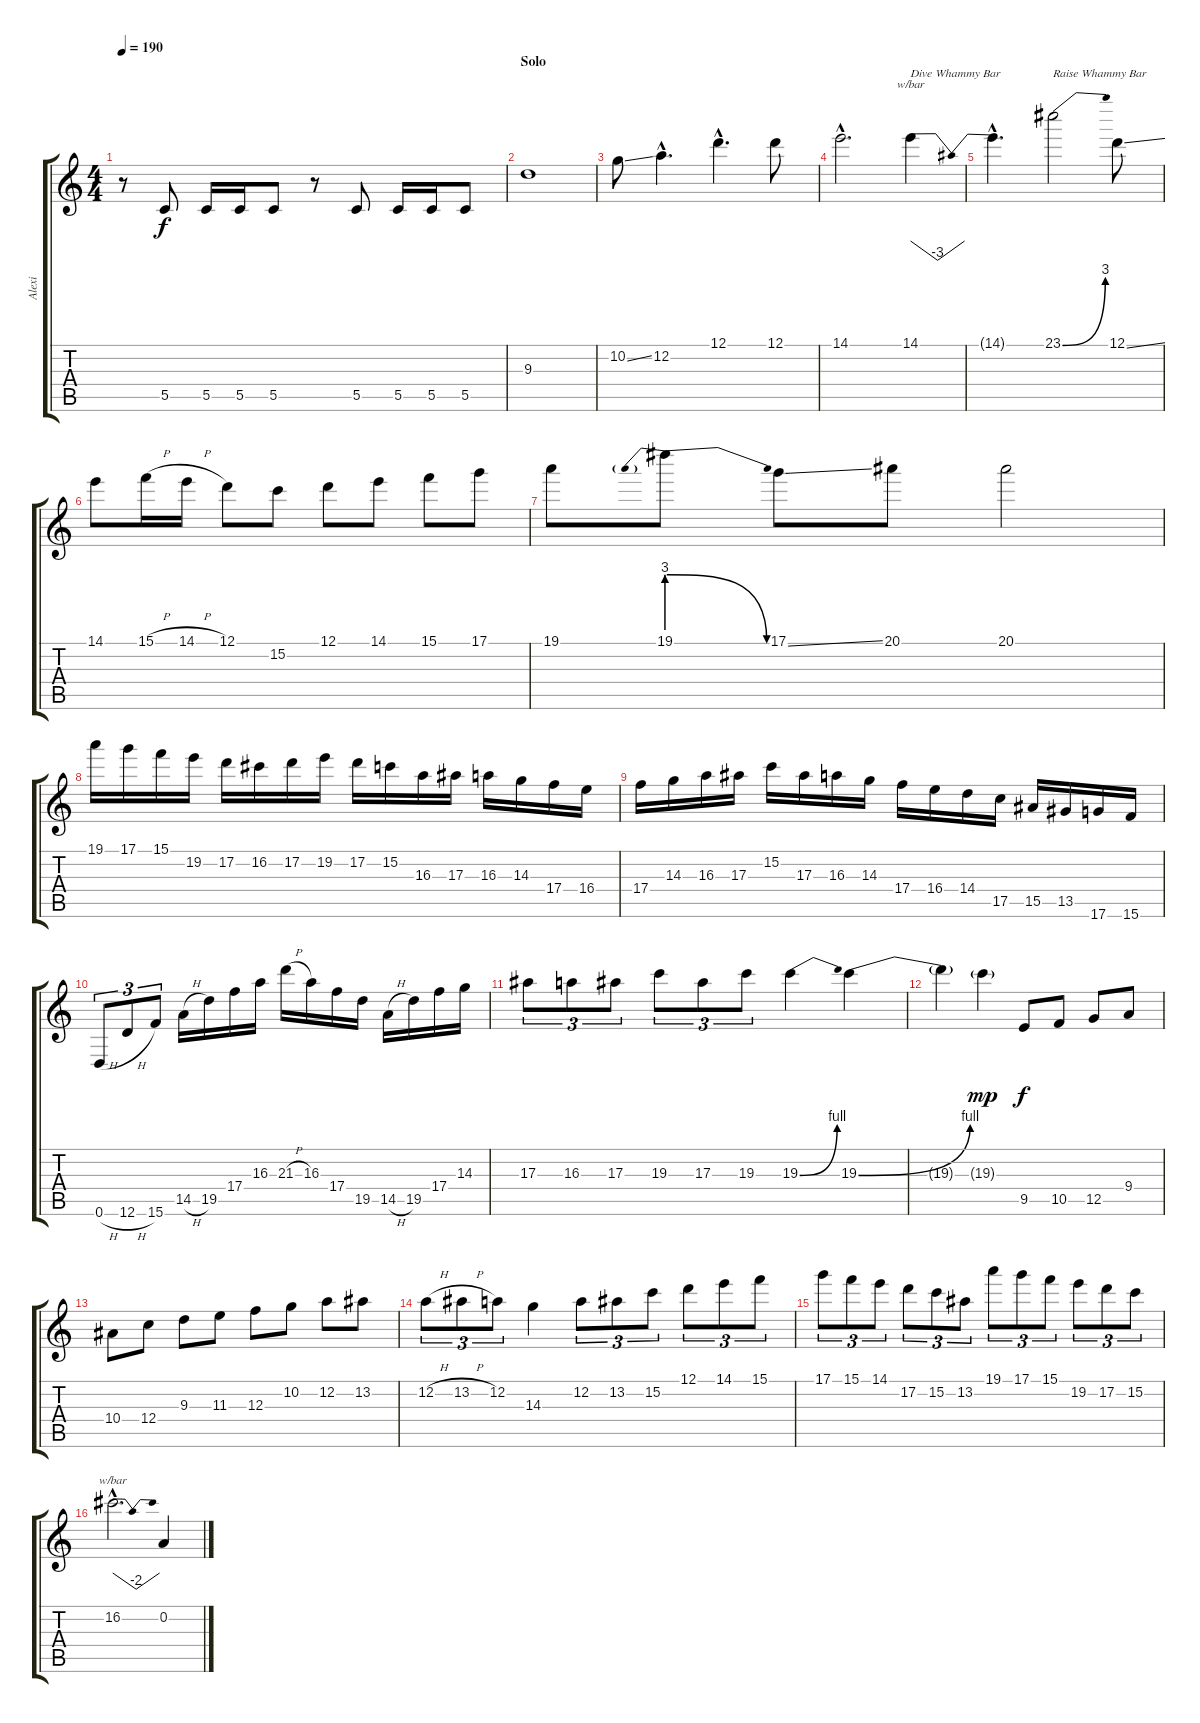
\track ("Alexi" "Alexi") {instrument distortionguitar}
\staff {score tabs}
\tuning (D4 A3 F3 C3 G2 D2) {hide}
\ts (4 4)
\tempo 190
\clef g2
\ks c
r.8{dy f} 5.5.8 5.5.16 5.5.16 5.5.8 r.8 5.5.8 5.5.16 5.5.16 5.5.8 |
\section ("" "Solo")
9.3.1 |
10.2{ss}.8 12.2{hac}.4{d} 12.1{hac}.4{d} 12.1.8 |
14.1{hac}.2{d} 14.1.4{tbe (dip default 0 0 30 -12 60 0) txt "Dive Whammy Bar"} |
14.1{hac t}.4{d} 23.1{be (bend 0 0 60 12)}.2{txt "Raise Whammy Bar"} 12.1{ss}.8 |
14.1.8 15.1{h}.16 14.1{h}.16 12.1.8 15.2.8 12.1.8 14.1.8 15.1.8 17.1.8 |
19.1.8 19.1{be (prebendrelease 0 12 60 0)}.8 17.1{ss}.8 20.1.8 20.1.2 |
19.1.16 17.1.16 15.1.16 19.2.16 17.2.16 16.2.16 17.2.16 19.2.16 17.2.16 15.2.16 16.3.16 17.3.16 16.3.16 14.3.16 17.4.16 16.4.16 |
17.4.16 14.3.16 16.3.16 17.3.16 15.2.16 17.3.16 16.3.16 14.3.16 17.4.16 16.4.16 14.4.16 17.5.16 15.5.16 13.5.16 17.6.16 15.6.16 |
0.6{h}.8{tu (3 2)} 12.6{h}.8{tu (3 2)} 15.6.8{tu (3 2)} 14.5{h}.16 19.5.16 17.4.16 16.3.16 21.3{h}.16 16.3.16 17.4.16 19.5.16 14.5{h}.16 19.5.16 17.4.16 14.3.16 |
17.3.8{tu (3 2)} 16.3.8{tu (3 2)} 17.3.8{tu (3 2)} 19.3.8{tu (3 2)} 17.3.8{tu (3 2)} 19.3.8{tu (3 2)} 19.3{be (bend 0 0 60 4)}.4 19.3{be (bend 0 0 60 4)}.4 |
19.3{t}.4 19.3{g}.4{dy mp} 9.5.8{dy f} 10.5.8 12.5.8 9.4.8 |
10.4.8 12.4.8 9.3.8 11.3.8 12.3.8 10.2.8 12.2.8 13.2.8 |
12.2{h}.8{tu (3 2)} 13.2{h}.8{tu (3 2)} 12.2.8{tu (3 2)} 14.3.4 12.2.8{tu (3 2)} 13.2.8{tu (3 2)} 15.2.8{tu (3 2)} 12.1.8{tu (3 2)} 14.1.8{tu (3 2)} 15.1.8{tu (3 2)} |
17.1.8{tu (3 2)} 15.1.8{tu (3 2)} 14.1.8{tu (3 2)} 17.2.8{tu (3 2)} 15.2.8{tu (3 2)} 13.2.8{tu (3 2)} 19.1.8{tu (3 2)} 17.1.8{tu (3 2)} 15.1.8{tu (3 2)} 19.2.8{tu (3 2)} 17.2.8{tu (3 2)} 15.2.8{tu (3 2)} |
16.2{hac}.2{d tbe (dip default 0 0 30 -8 60 0)} 0.2.4
